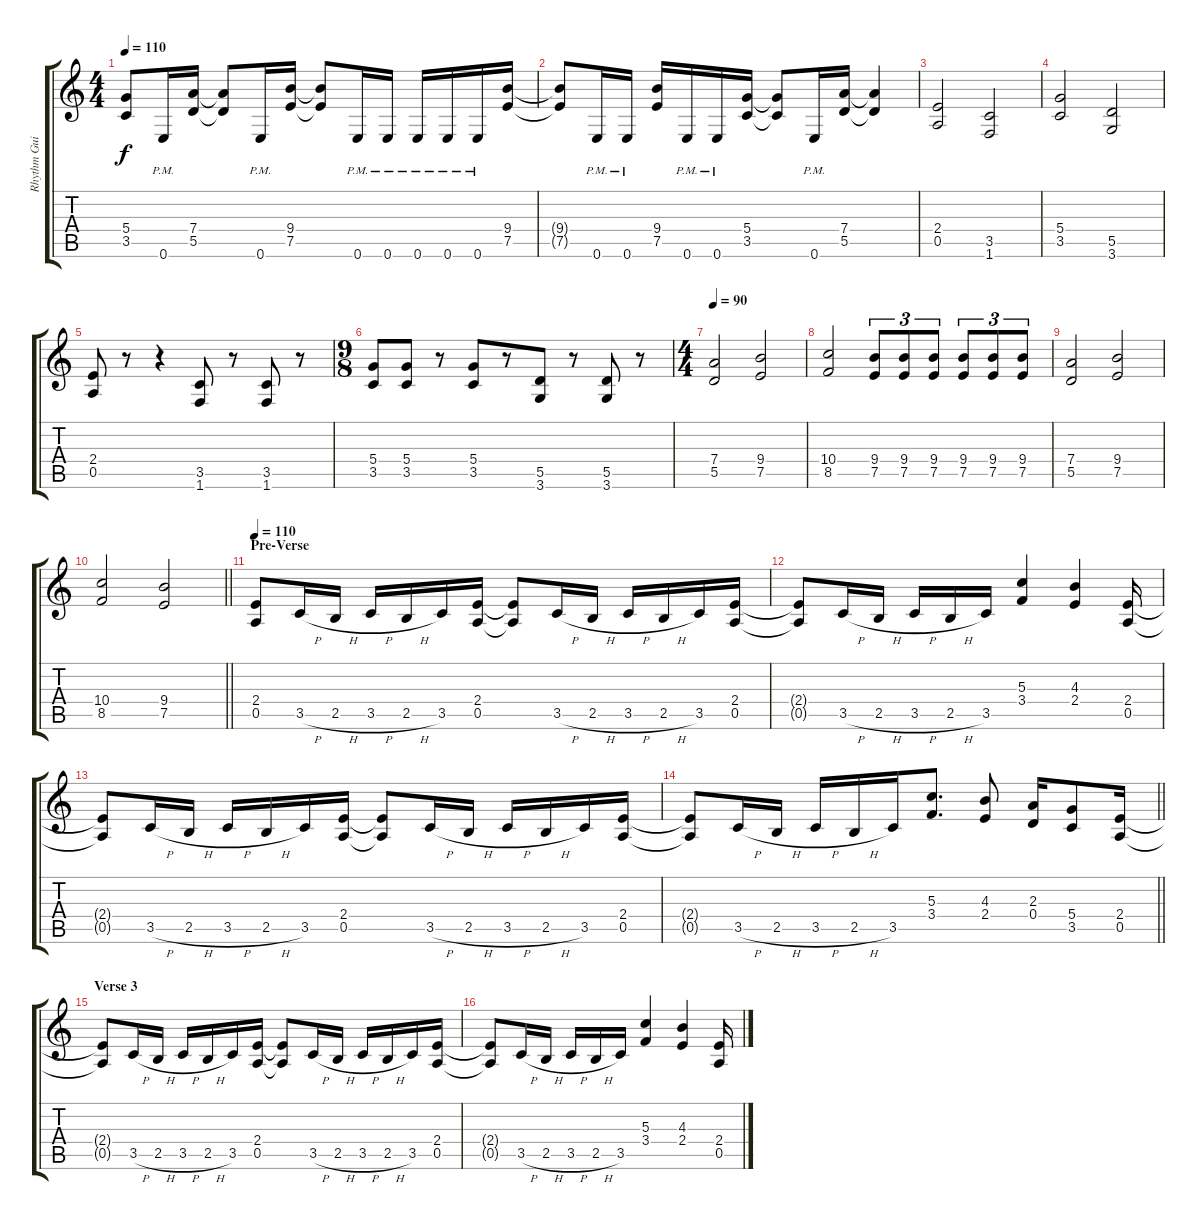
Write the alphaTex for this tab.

\track ("Rhythm Guitar" "Rhythm Gui") {instrument distortionguitar}
\staff {score tabs}
\tuning (E4 B3 G3 D3 A2 E2) {hide}
\ts (4 4)
\tempo 110
\clef g2
\ks c
(5.4{t} 3.5{t}).8{dy f} 0.6{pm}.16 (7.4 5.5).16 (7.4{t} 5.5{t}).8 0.6{pm}.16 (9.4 7.5).16 (9.4{t} 7.5{t}).8 0.6{pm}.16 0.6{pm}.16 0.6{pm}.16 0.6{pm}.16 0.6{pm}.16 (9.4 7.5).16 |
(9.4{t} 7.5{t}).8 0.6{pm}.16 0.6{pm}.16 (9.4 7.5).16 0.6{pm}.16 0.6{pm}.16 (5.4 3.5).16 (5.4{t} 3.5{t}).8 0.6{pm}.16 (7.4 5.5).16 (7.4{t} 5.5{t}).4 |
(2.4 0.5).2 (3.5 1.6).2 |
(5.4 3.5).2 (5.5 3.6).2 |
(2.4 0.5).8 r.8 r.4 (3.5 1.6).8 r.8 (3.5 1.6).8 r.8 |
\ts (9 8)
(5.4 3.5).8 (5.4 3.5).8 r.8 (5.4 3.5).8 r.8 (5.5 3.6).8 r.8 (5.5 3.6).8 r.8 |
\ts (4 4)
\tempo 90
(7.4 5.5).2 (9.4 7.5).2 |
(10.4 8.5).2 (9.4 7.5).8{tu (3 2)} (9.4 7.5).8{tu (3 2)} (9.4 7.5).8{tu (3 2)} (9.4 7.5).8{tu (3 2)} (9.4 7.5).8{tu (3 2)} (9.4 7.5).8{tu (3 2)} |
(7.4 5.5).2 (9.4 7.5).2 |
\barLineRight lightlight
(10.4 8.5).2 (9.4 7.5).2 |
\section ("" "Pre-Verse")
\tempo 110
(2.4 0.5).8 3.5{h}.16 2.5{h}.16 3.5{h}.16 2.5{h}.16 3.5.16 (2.4 0.5).16 (2.4{t} 0.5{t}).8 3.5{h}.16 2.5{h}.16 3.5{h}.16 2.5{h}.16 3.5.16 (2.4 0.5).16 |
(2.4{t} 0.5{t}).8 3.5{h}.16 2.5{h}.16 3.5{h}.16 2.5{h}.16 3.5.16 (5.3 3.4).4 (4.3 2.4).4 (2.4 0.5).16 |
(2.4{t} 0.5{t}).8 3.5{h}.16 2.5{h}.16 3.5{h}.16 2.5{h}.16 3.5.16 (2.4 0.5).16 (2.4{t} 0.5{t}).8 3.5{h}.16 2.5{h}.16 3.5{h}.16 2.5{h}.16 3.5.16 (2.4 0.5).16 |
\barLineRight lightlight
(2.4{t} 0.5{t}).8 3.5{h}.16 2.5{h}.16 3.5{h}.16 2.5{h}.16 3.5.16 (5.3 3.4).8{d} (4.3 2.4).8 (2.3 0.4).16 (5.4 3.5).8 (2.4 0.5).16 |
\section ("" "Verse 3")
(2.4{t} 0.5{t}).8 3.5{h}.16 2.5{h}.16 3.5{h}.16 2.5{h}.16 3.5.16 (2.4 0.5).16 (2.4{t} 0.5{t}).8 3.5{h}.16 2.5{h}.16 3.5{h}.16 2.5{h}.16 3.5.16 (2.4 0.5).16 |
(2.4{t} 0.5{t}).8 3.5{h}.16 2.5{h}.16 3.5{h}.16 2.5{h}.16 3.5.16 (5.3 3.4).4 (4.3 2.4).4 (2.4 0.5).16
